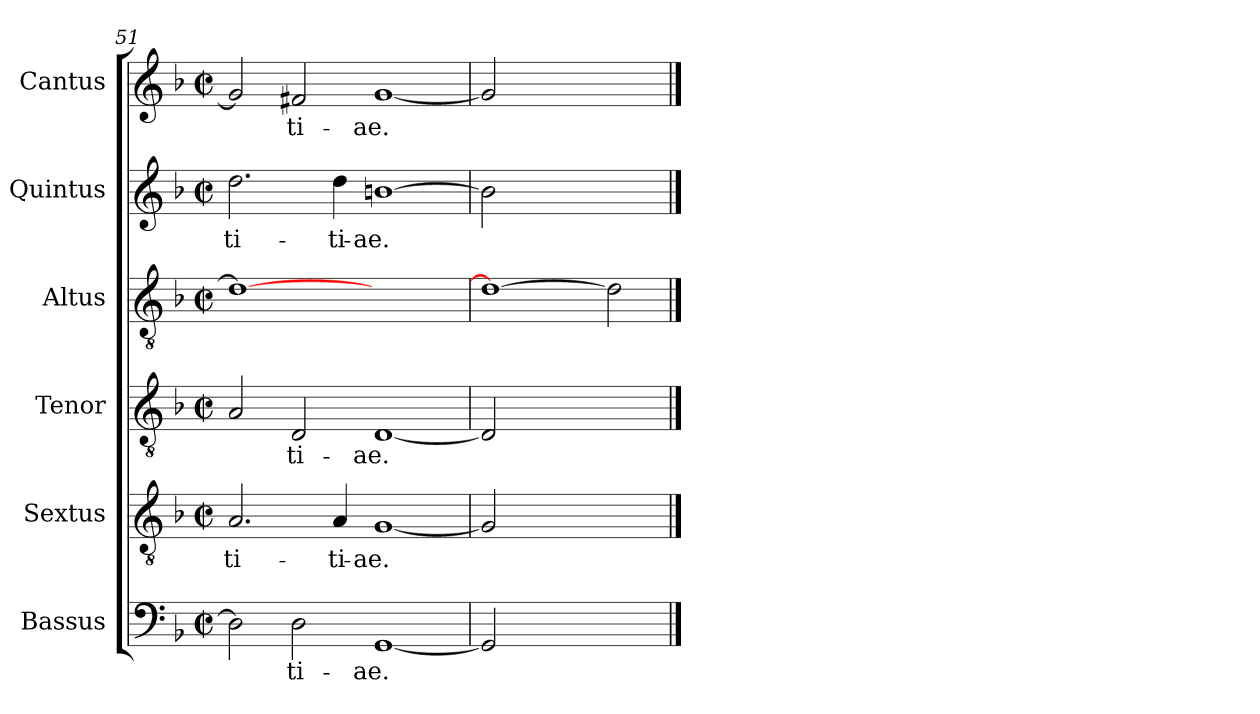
**kern	**text	**kern	**text	**kern	**text	**kern	**kern	**text	**kern	**text
*part6	*part6	*part5	*part5	*part4	*part4	*part3	*part2	*part2	*part1	*part1
*staff6	*staff6	*staff5	*staff5	*staff4	*staff4	*staff3	*staff2	*staff2	*staff1	*staff1
*I"Bassus	*	*I"Sextus	*	*I"Tenor	*	*I"Altus	*I"Quintus	*	*I"Cantus	*
*I'B	*	*	*	*I'T	*	*I'A	*	*	*I'C	*
!!LO:PB:g=z
*clefF4	*	*clefGv2	*	*clefGv2	*	*clefGv2	*clefG2	*	*clefG2	*
*k[b-]	*	*k[b-]	*	*k[b-]	*	*k[b-]	*k[b-]	*	*k[b-]	*
*F:	*	*F:	*	*F:	*	*F:	*F:	*	*F:	*
*M2/2	*	*M2/2	*	*M2/2	*	*M2/2	*M2/2	*	*M2/2	*
*met(c|)	*	*met(c|)	*	*met(c|)	*	*met(c|)	*met(c|)	*	*met(c|)	*
=51	=51	=51	=51	=51	=51	=51	=51	=51	=51	=51
2D\]	.	2.A/	-ti-	2A/	.	1d_	2.dd\	-ti-	2g/]	.
2D\	-ti-	.	.	2D/	-ti-	.	.	.	2f#X/	-ti-
.	.	4A/	-ti-	.	.	.	4dd\	-ti-	.	.
[1GG	-ae.	[1G	-ae.	[1D	-ae.	1ryy	[1bn	-ae.	[1g	-ae.
=52	=52	=52	=52	=52	=52	=52	=52	=52	=52	=52
2GG/]	.	2G/]	.	2D/]	.	1d_	2b\]	.	2g/]	.
1ryy	.	1ryy	.	1ryy	.	.	1ryy	.	1ryy	.
.	.	.	.	.	.	2d\]	.	.	.	.
==	==	==	==	==	==	==	==	==	==	==
*-	*-	*-	*-	*-	*-	*-	*-	*-	*-	*-
